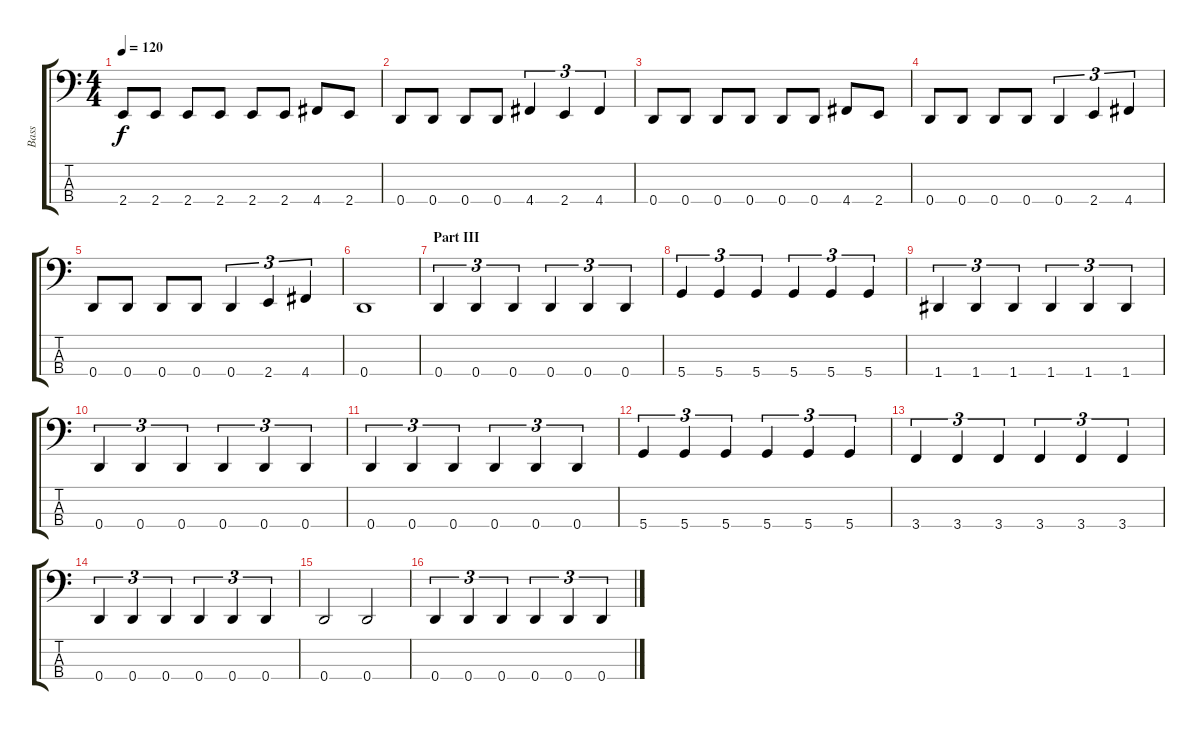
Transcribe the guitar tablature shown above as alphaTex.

\track ("Bass" "Bass") {instrument electricbasspick}
\staff {score tabs}
\tuning (F2 C2 G1 D1) {hide}
\ts (4 4)
\tempo 120
\clef f4
\ks c
2.4.8{dy f instrument electricbasspick} 2.4.8 2.4.8 2.4.8 2.4.8 2.4.8 4.4.8 2.4.8 |
0.4.8 0.4.8 0.4.8 0.4.8 4.4.4{tu (3 2) instrument slapbass1} 2.4.4{tu (3 2)} 4.4.4{tu (3 2)} |
0.4.8{instrument electricbasspick} 0.4.8 0.4.8 0.4.8 0.4.8 0.4.8 4.4.8 2.4.8 |
0.4.8 0.4.8 0.4.8 0.4.8 0.4.4{tu (3 2) instrument slapbass1} 2.4.4{tu (3 2)} 4.4.4{tu (3 2)} |
0.4.8{instrument electricbasspick} 0.4.8 0.4.8 0.4.8 0.4.4{tu (3 2) instrument slapbass1} 2.4.4{tu (3 2)} 4.4.4{tu (3 2)} |
0.4.1{instrument electricbasspick} |
\section ("" "Part III")
0.4.4{tu (3 2)} 0.4.4{tu (3 2)} 0.4.4{tu (3 2)} 0.4.4{tu (3 2)} 0.4.4{tu (3 2)} 0.4.4{tu (3 2)} |
5.4.4{tu (3 2)} 5.4.4{tu (3 2)} 5.4.4{tu (3 2)} 5.4.4{tu (3 2)} 5.4.4{tu (3 2)} 5.4.4{tu (3 2)} |
1.4.4{tu (3 2)} 1.4.4{tu (3 2)} 1.4.4{tu (3 2)} 1.4.4{tu (3 2)} 1.4.4{tu (3 2)} 1.4.4{tu (3 2)} |
0.4.4{tu (3 2)} 0.4.4{tu (3 2)} 0.4.4{tu (3 2)} 0.4.4{tu (3 2)} 0.4.4{tu (3 2)} 0.4.4{tu (3 2)} |
0.4.4{tu (3 2)} 0.4.4{tu (3 2)} 0.4.4{tu (3 2)} 0.4.4{tu (3 2)} 0.4.4{tu (3 2)} 0.4.4{tu (3 2)} |
5.4.4{tu (3 2)} 5.4.4{tu (3 2)} 5.4.4{tu (3 2)} 5.4.4{tu (3 2)} 5.4.4{tu (3 2)} 5.4.4{tu (3 2)} |
3.4.4{tu (3 2)} 3.4.4{tu (3 2)} 3.4.4{tu (3 2)} 3.4.4{tu (3 2)} 3.4.4{tu (3 2)} 3.4.4{tu (3 2)} |
0.4.4{tu (3 2)} 0.4.4{tu (3 2)} 0.4.4{tu (3 2)} 0.4.4{tu (3 2)} 0.4.4{tu (3 2)} 0.4.4{tu (3 2)} |
0.4.2 0.4.2 |
0.4.4{tu (3 2)} 0.4.4{tu (3 2)} 0.4.4{tu (3 2)} 0.4.4{tu (3 2)} 0.4.4{tu (3 2)} 0.4.4{tu (3 2)}
